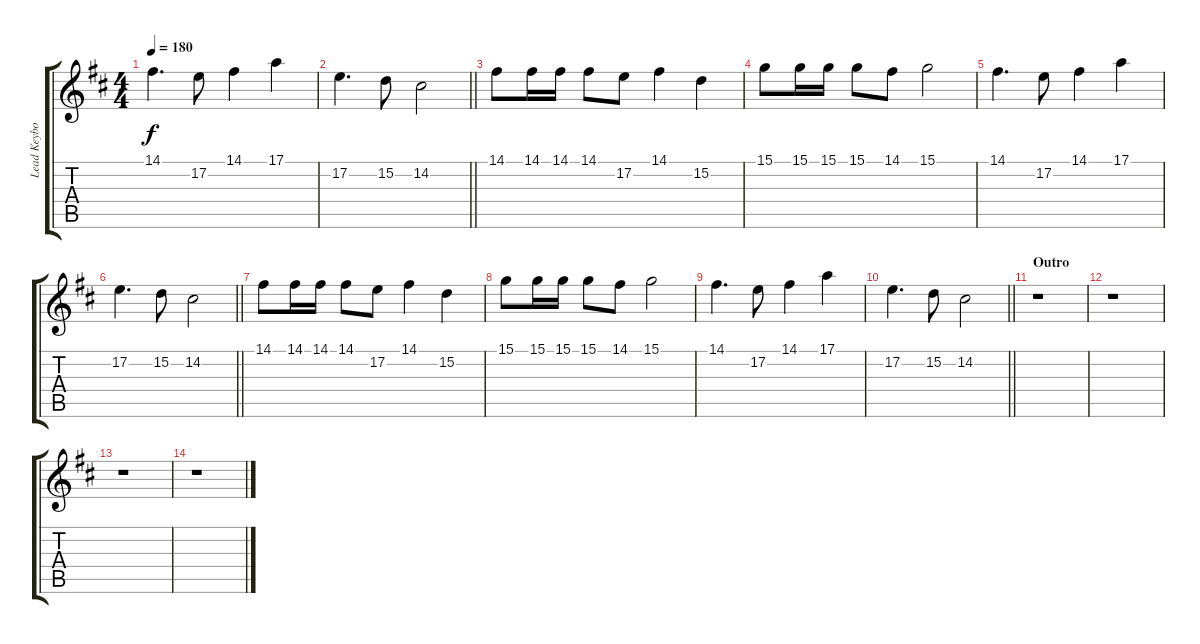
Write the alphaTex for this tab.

\track ("Lead Keyboard 1: Juha Mäenpää" "Lead Keybo") {instrument brasssection}
\staff {score tabs}
\tuning (E4 B3 G3 D3 A2 E2) {hide}
\ts (4 4)
\tempo 180
\clef g2
\ks bminor
14.1.4{d dy f} 17.2.8 14.1.4 17.1.4 |
\barLineRight lightlight
17.2.4{d} 15.2.8 14.2.2 |
14.1.8 14.1.16 14.1.16 14.1.8 17.2.8 14.1.4 15.2.4 |
15.1.8 15.1.16 15.1.16 15.1.8 14.1.8 15.1.2 |
14.1.4{d} 17.2.8 14.1.4 17.1.4 |
\barLineRight lightlight
17.2.4{d} 15.2.8 14.2.2 |
14.1.8 14.1.16 14.1.16 14.1.8 17.2.8 14.1.4 15.2.4 |
15.1.8 15.1.16 15.1.16 15.1.8 14.1.8 15.1.2 |
14.1.4{d} 17.2.8 14.1.4 17.1.4 |
\barLineRight lightlight
17.2.4{d} 15.2.8 14.2.2 |
\section ("" "Outro")
r.1 |
r.1 |
r.1 |
r.1
